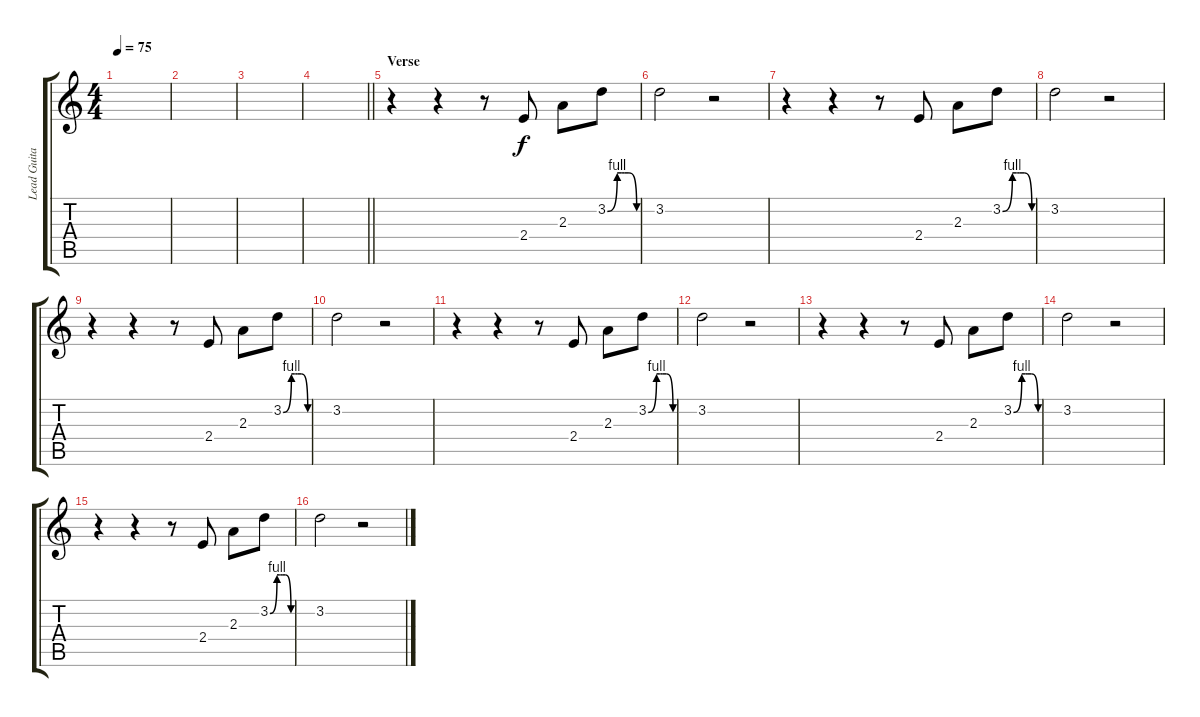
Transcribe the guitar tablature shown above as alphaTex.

\track ("Lead Guitar" "Lead Guita") {instrument overdrivenguitar}
\staff {score tabs}
\tuning (E4 B3 G3 D3 A2 E2) {hide}
\ts (4 4)
\tempo 75
\clef g2
\ks c
|
|
|
\barLineRight lightlight
|
\section ("" "Verse")
r.4 r.4 r.8 2.4.8 2.3.8 3.2{be (custom 0 0 20 4 28 4 30 4 35 4 44 4 60 0)}.8 |
3.2.2 r.2 |
r.4 r.4 r.8 2.4.8 2.3.8 3.2{be (custom 0 0 20 4 28 4 30 4 35 4 44 4 60 0)}.8 |
3.2.2 r.2 |
r.4 r.4 r.8 2.4.8 2.3.8 3.2{be (custom 0 0 20 4 28 4 30 4 35 4 44 4 60 0)}.8 |
3.2.2 r.2 |
r.4 r.4 r.8 2.4.8 2.3.8 3.2{be (custom 0 0 20 4 28 4 30 4 35 4 44 4 60 0)}.8 |
3.2.2 r.2 |
r.4 r.4 r.8 2.4.8 2.3.8 3.2{be (custom 0 0 20 4 28 4 30 4 35 4 44 4 60 0)}.8 |
3.2.2 r.2 |
r.4 r.4 r.8 2.4.8 2.3.8 3.2{be (custom 0 0 20 4 28 4 30 4 35 4 44 4 60 0)}.8 |
3.2.2 r.2
